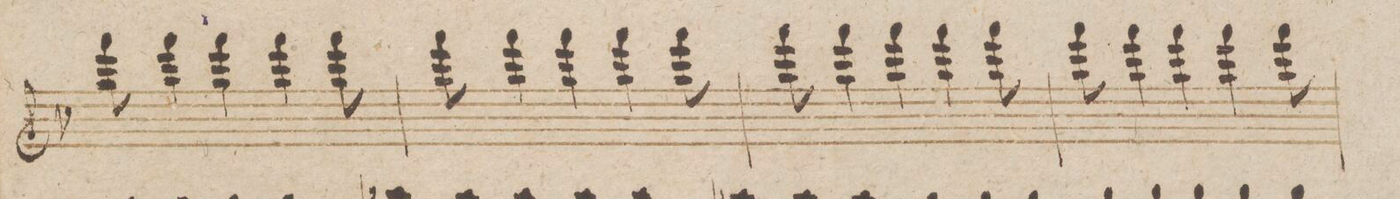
**kern	**dynam
*I"Violino 1mo	*
*clefG2	*
*k[b-]	*
*met(c)	*
*M4/4	*
8fff\	.
4fff\	.
4fff\	.
4fff\	.
8fff\	.
=201	=201
8fff\	.
4fff\	.
4fff\	.
4fff\	.
8fff\	.
=202	=202
8fff\	.
4fff\	.
4fff\	.
4fff\	.
8fff\	.
=203	=203
8fff\	.
4fff\	.
4fff\	.
4fff\	.
8fff\	.
=204	=204
*-	*-
